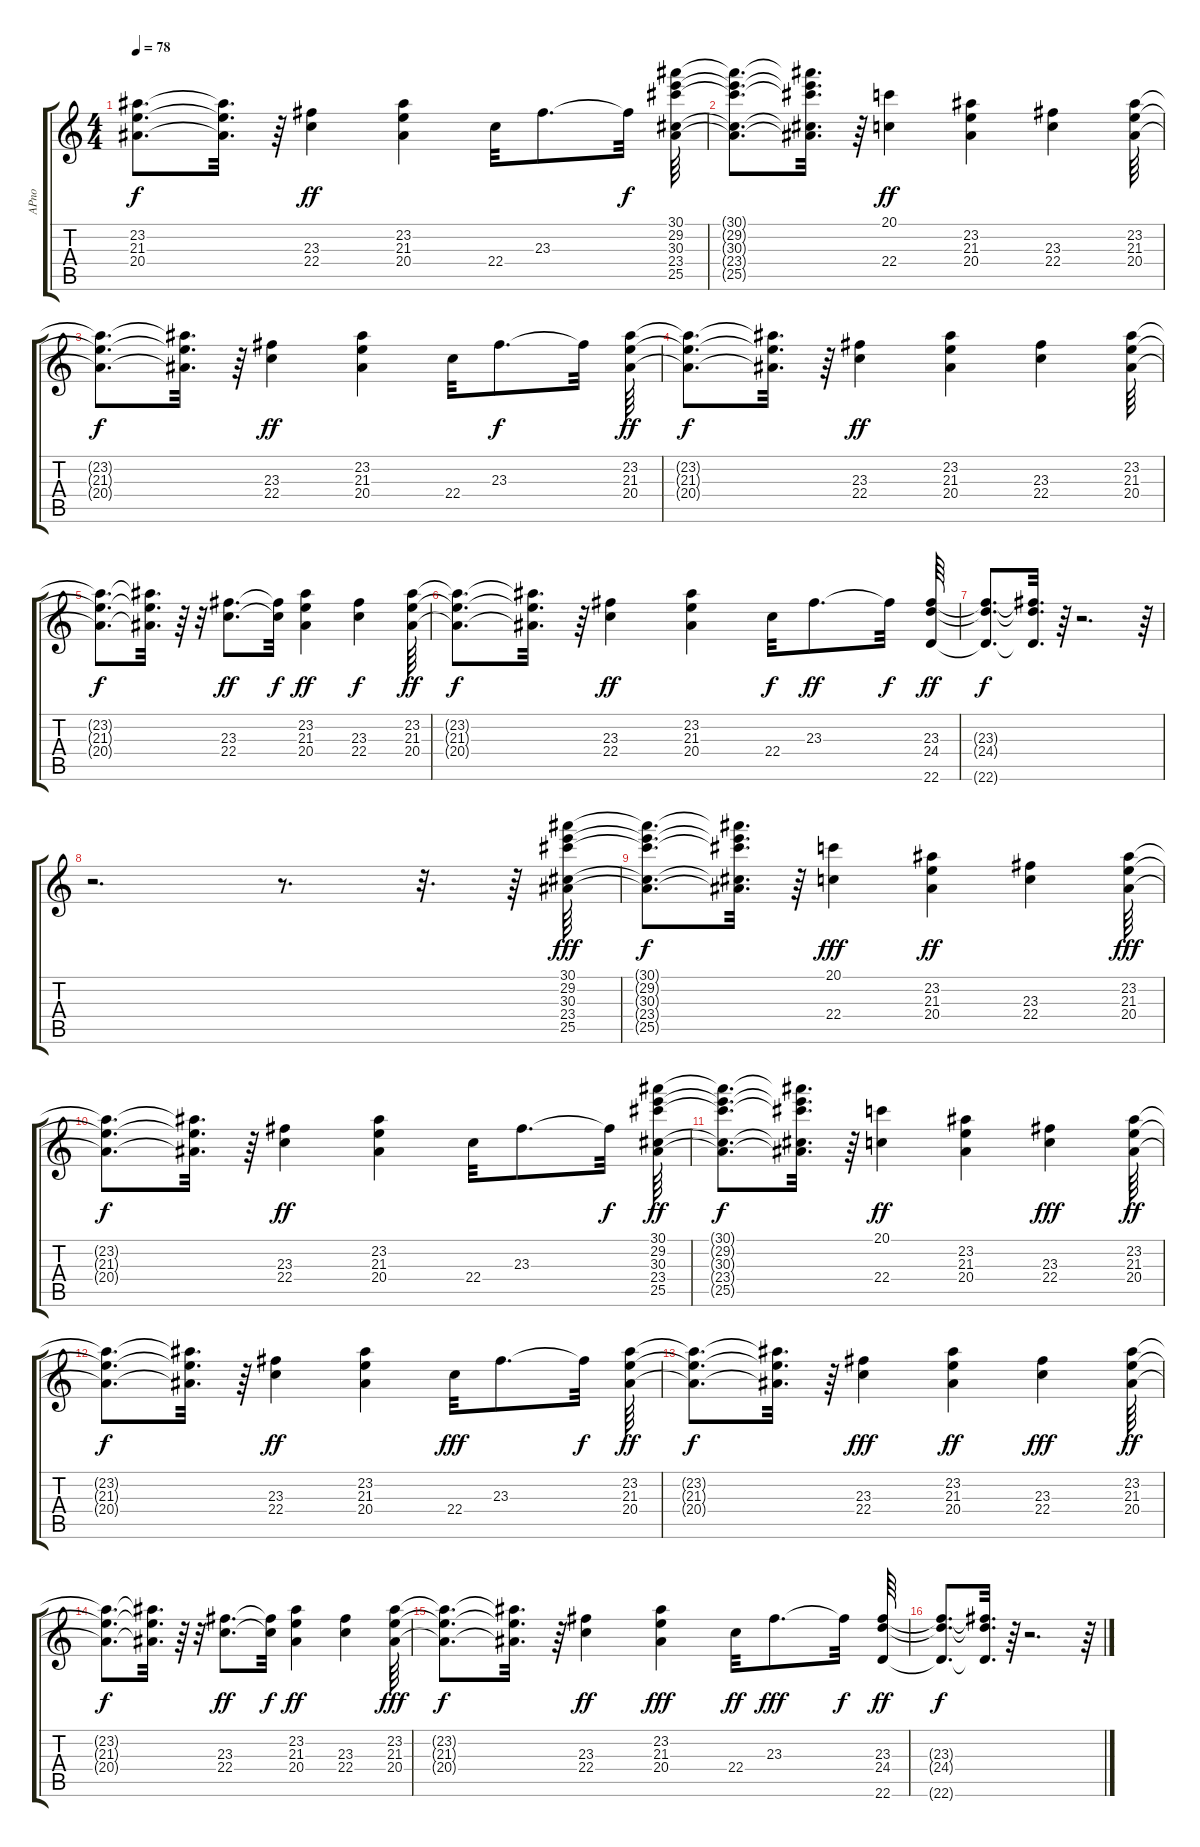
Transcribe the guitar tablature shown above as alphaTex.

\track ("APno" "APno") {instrument acousticgrandpiano}
\staff {score tabs}
\tuning (E4 B3 G3 D3 A2 E2) {hide}
\ts (4 4)
\tempo 78
\clef g2
\ks c
(23.2{t} 21.3{t} 20.4{t}).8{d dy f} (23.2{t} 21.3{t} 20.4{t}).32{d} r.64 (23.3 22.4).4{dy ff} (23.2 21.3 20.4).4 22.4.32 23.3.8{d} 23.3{t}.32{dy f} (30.1 29.2 30.3 23.4 25.5).64 |
(30.1{t} 29.2{t} 30.3{t} 23.4{t} 25.5{t}).8{d} (30.1{t} 29.2{t} 30.3{t} 23.4{t} 25.5{t}).32{d} r.64 (20.1 22.4).4{dy ff} (23.2 21.3 20.4).4 (23.3 22.4).4 (23.2 21.3 20.4).64 |
(23.2{t} 21.3{t} 20.4{t}).8{d dy f} (23.2{t} 21.3{t} 20.4{t}).32{d} r.64 (23.3 22.4).4{dy ff} (23.2 21.3 20.4).4 22.4.32 23.3.8{d dy f} 23.3{t}.32 (23.2 21.3 20.4).64{dy ff} |
(23.2{t} 21.3{t} 20.4{t}).8{d dy f} (23.2{t} 21.3{t} 20.4{t}).32{d} r.64 (23.3 22.4).4{dy ff} (23.2 21.3 20.4).4 (23.3 22.4).4 (23.2 21.3 20.4).64 |
(23.2{t} 21.3{t} 20.4{t}).8{d dy f} (23.2{t} 21.3{t} 20.4{t}).32{d} r.64 r.32 (23.3 22.4).8{d dy ff} (23.3{t} 22.4{t}).32{dy f} (23.2 21.3 20.4).4{dy ff} (23.3 22.4).4{dy f} (23.2 21.3 20.4).64{dy ff} |
(23.2{t} 21.3{t} 20.4{t}).8{d dy f} (23.2{t} 21.3{t} 20.4{t}).32{d} r.64 (23.3 22.4).4{dy ff} (23.2 21.3 20.4).4 22.4.32{dy f} 23.3.8{d dy ff} 23.3{t}.32{dy f} (23.3 24.4 22.6).64{dy ff} |
(23.3{t} 24.4{t} 22.6{t}).8{d dy f} (23.3{t} 24.4{t} 22.6{t}).32{d} r.64 r.2{d} r.64 |
r.2{d} r.8{d} r.32{d} r.64 (30.1 29.2 30.3 23.4 25.5).64{dy fff} |
(30.1{t} 29.2{t} 30.3{t} 23.4{t} 25.5{t}).8{d dy f} (30.1{t} 29.2{t} 30.3{t} 23.4{t} 25.5{t}).32{d} r.64 (20.1 22.4).4{dy fff} (23.2 21.3 20.4).4{dy ff} (23.3 22.4).4 (23.2 21.3 20.4).64{dy fff} |
(23.2{t} 21.3{t} 20.4{t}).8{d dy f} (23.2{t} 21.3{t} 20.4{t}).32{d} r.64 (23.3 22.4).4{dy ff} (23.2 21.3 20.4).4 22.4.32 23.3.8{d} 23.3{t}.32{dy f} (30.1 29.2 30.3 23.4 25.5).64{dy ff} |
(30.1{t} 29.2{t} 30.3{t} 23.4{t} 25.5{t}).8{d dy f} (30.1{t} 29.2{t} 30.3{t} 23.4{t} 25.5{t}).32{d} r.64 (20.1 22.4).4{dy ff} (23.2 21.3 20.4).4 (23.3 22.4).4{dy fff} (23.2 21.3 20.4).64{dy ff} |
(23.2{t} 21.3{t} 20.4{t}).8{d dy f} (23.2{t} 21.3{t} 20.4{t}).32{d} r.64 (23.3 22.4).4{dy ff} (23.2 21.3 20.4).4 22.4.32{dy fff} 23.3.8{d} 23.3{t}.32{dy f} (23.2 21.3 20.4).64{dy ff} |
(23.2{t} 21.3{t} 20.4{t}).8{d dy f} (23.2{t} 21.3{t} 20.4{t}).32{d} r.64 (23.3 22.4).4{dy fff} (23.2 21.3 20.4).4{dy ff} (23.3 22.4).4{dy fff} (23.2 21.3 20.4).64{dy ff} |
(23.2{t} 21.3{t} 20.4{t}).8{d dy f} (23.2{t} 21.3{t} 20.4{t}).32{d} r.64 r.32 (23.3 22.4).8{d dy ff} (23.3{t} 22.4{t}).32{dy f} (23.2 21.3 20.4).4{dy ff} (23.3 22.4).4 (23.2 21.3 20.4).64{dy fff} |
(23.2{t} 21.3{t} 20.4{t}).8{d dy f} (23.2{t} 21.3{t} 20.4{t}).32{d} r.64 (23.3 22.4).4{dy ff} (23.2 21.3 20.4).4{dy fff} 22.4.32{dy ff} 23.3.8{d dy fff} 23.3{t}.32{dy f} (23.3 24.4 22.6).64{dy ff} |
(23.3{t} 24.4{t} 22.6{t}).8{d dy f} (23.3{t} 24.4{t} 22.6{t}).32{d} r.64 r.2{d} r.64
